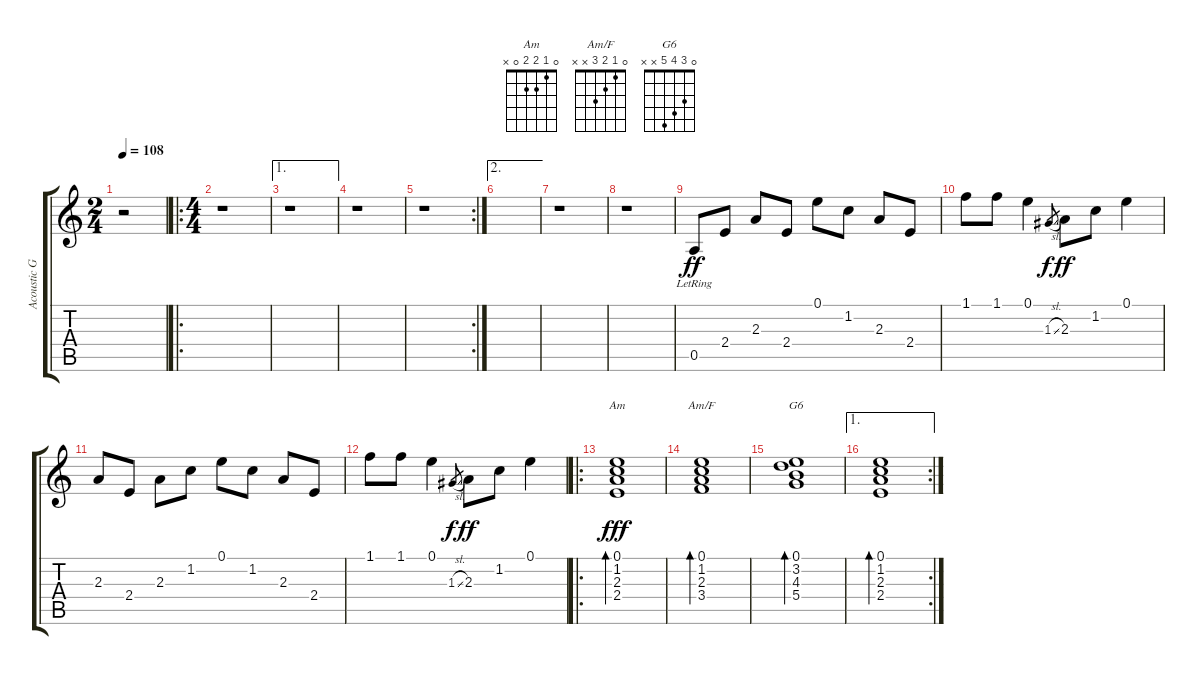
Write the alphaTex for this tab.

\track ("Acoustic Guitar" "Acoustic G") {instrument acousticguitarsteel}
\staff {score tabs}
\tuning (E4 B3 G3 D3 A2 E2) {hide}
\chord ("Am" 0 1 2 2 0 x)
\chord ("Am/F" 0 1 2 3 x x)
\chord ("G6" 0 3 4 5 x x)
\ts (2 4)
\tempo 108
\clef g2
\ks c
r.2{dy ff instrument acousticguitarsteel} |
\ro
\ts (4 4)
r.1 |
\ae 1
r.1 |
r.1 |
\rc 2
r.1 |
\ae 2
|
r.1 |
r.1 |
0.5{lr}.8 2.4.8 2.3.8 2.4.8 0.1.8 1.2.8 2.3.8 2.4.8 |
1.1.8 1.1.8 0.1.4 1.3{sl}.8{gr dy f} 2.3.8{dy ff} 1.2.8 0.1.4 |
2.3.8 2.4.8 2.3.8 1.2.8 0.1.8 1.2.8 2.3.8 2.4.8 |
1.1.8 1.1.8 0.1.4 1.3{sl}.8{gr dy f} 2.3.8{dy ff} 1.2.8 0.1.4 |
\ro
(0.1 1.2 2.3 2.4).1{bd 240 ch "Am" dy fff} |
(0.1 1.2 2.3 3.4).1{bd 240 ch "Am/F"} |
(0.1 3.2 4.3 5.4).1{bd 240 ch "G6"} |
\ae 1
\rc 2
(0.1 1.2 2.3 2.4).1{bd 240}
